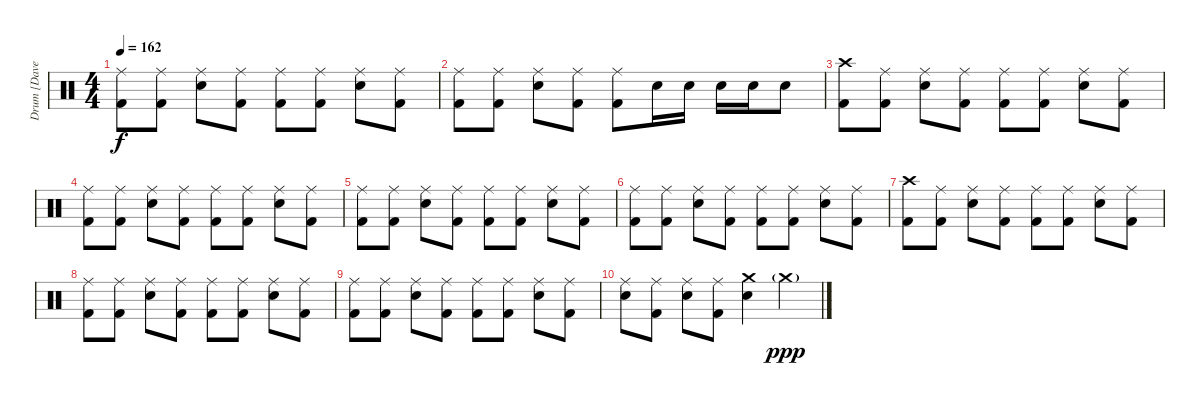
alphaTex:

\track ("Drum [Dave Grohl]" "Drum [Dave") {instrument percussion}
\staff {score}
\articulation defaults
\ts (4 4)
\tempo 162
\clef neutral
\ks c
("Ride (middle)" "Kick (hit) 2").8{dy f} ("Ride (middle)" "Kick (hit) 2").8 ("Ride (middle)" "Electric Snare (hit)").8 ("Ride (middle)" "Kick (hit) 2").8 ("Ride (middle)" "Kick (hit) 2").8 ("Ride (middle)" "Kick (hit) 2").8 ("Ride (middle)" "Electric Snare (hit)").8 ("Ride (middle)" "Kick (hit) 2").8 |
("Ride (middle)" "Kick (hit) 2").8 ("Ride (middle)" "Kick (hit) 2").8 ("Ride (middle)" "Electric Snare (hit)").8 ("Ride (middle)" "Kick (hit) 2").8 ("Ride (middle)" "Kick (hit) 2").8 "Electric Snare (hit)".16 "Electric Snare (hit)".16 "Electric Snare (hit)".16 "Electric Snare (hit)".16 "Electric Snare (hit)".8 |
("Crash high (hit)" "Kick (hit) 2").8 ("Ride (middle)" "Kick (hit) 2").8 ("Ride (middle)" "Electric Snare (hit)").8 ("Ride (middle)" "Kick (hit) 2").8 ("Ride (middle)" "Kick (hit) 2").8 ("Ride (middle)" "Kick (hit) 2").8 ("Ride (middle)" "Electric Snare (hit)").8 ("Ride (middle)" "Kick (hit) 2").8 |
("Ride (middle)" "Kick (hit) 2").8 ("Ride (middle)" "Kick (hit) 2").8 ("Ride (middle)" "Electric Snare (hit)").8 ("Ride (middle)" "Kick (hit) 2").8 ("Ride (middle)" "Kick (hit) 2").8 ("Ride (middle)" "Kick (hit) 2").8 ("Ride (middle)" "Electric Snare (hit)").8 ("Ride (middle)" "Kick (hit) 2").8 |
("Ride (middle)" "Kick (hit) 2").8 ("Ride (middle)" "Kick (hit) 2").8 ("Ride (middle)" "Electric Snare (hit)").8 ("Ride (middle)" "Kick (hit) 2").8 ("Ride (middle)" "Kick (hit) 2").8 ("Ride (middle)" "Kick (hit) 2").8 ("Ride (middle)" "Electric Snare (hit)").8 ("Ride (middle)" "Kick (hit) 2").8 |
("Ride (middle)" "Kick (hit) 2").8 ("Ride (middle)" "Kick (hit) 2").8 ("Ride (middle)" "Electric Snare (hit)").8 ("Ride (middle)" "Kick (hit) 2").8 ("Ride (middle)" "Kick (hit) 2").8 ("Ride (middle)" "Kick (hit) 2").8 ("Ride (middle)" "Electric Snare (hit)").8 ("Ride (middle)" "Kick (hit) 2").8 |
("Crash high (hit)" "Kick (hit) 2").8 ("Ride (middle)" "Kick (hit) 2").8 ("Ride (middle)" "Electric Snare (hit)").8 ("Ride (middle)" "Kick (hit) 2").8 ("Ride (middle)" "Kick (hit) 2").8 ("Ride (middle)" "Kick (hit) 2").8 ("Ride (middle)" "Electric Snare (hit)").8 ("Ride (middle)" "Kick (hit) 2").8 |
("Ride (middle)" "Kick (hit) 2").8 ("Ride (middle)" "Kick (hit) 2").8 ("Ride (middle)" "Electric Snare (hit)").8 ("Ride (middle)" "Kick (hit) 2").8 ("Ride (middle)" "Kick (hit) 2").8 ("Ride (middle)" "Kick (hit) 2").8 ("Ride (middle)" "Electric Snare (hit)").8 ("Ride (middle)" "Kick (hit) 2").8 |
("Ride (middle)" "Kick (hit) 2").8 ("Ride (middle)" "Kick (hit) 2").8 ("Ride (middle)" "Electric Snare (hit)").8 ("Ride (middle)" "Kick (hit) 2").8 ("Ride (middle)" "Kick (hit) 2").8 ("Ride (middle)" "Kick (hit) 2").8 ("Ride (middle)" "Electric Snare (hit)").8 ("Ride (middle)" "Kick (hit) 2").8 |
("Ride (middle)" "Electric Snare (hit)").8 ("Ride (middle)" "Kick (hit) 2").8 ("Ride (middle)" "Electric Snare (hit)").8 ("Ride (middle)" "Kick (hit) 2").8 ("Crash medium (hit)" "Electric Snare (hit)").4 "Crash medium (hit)"{g}.4{dy ppp}
